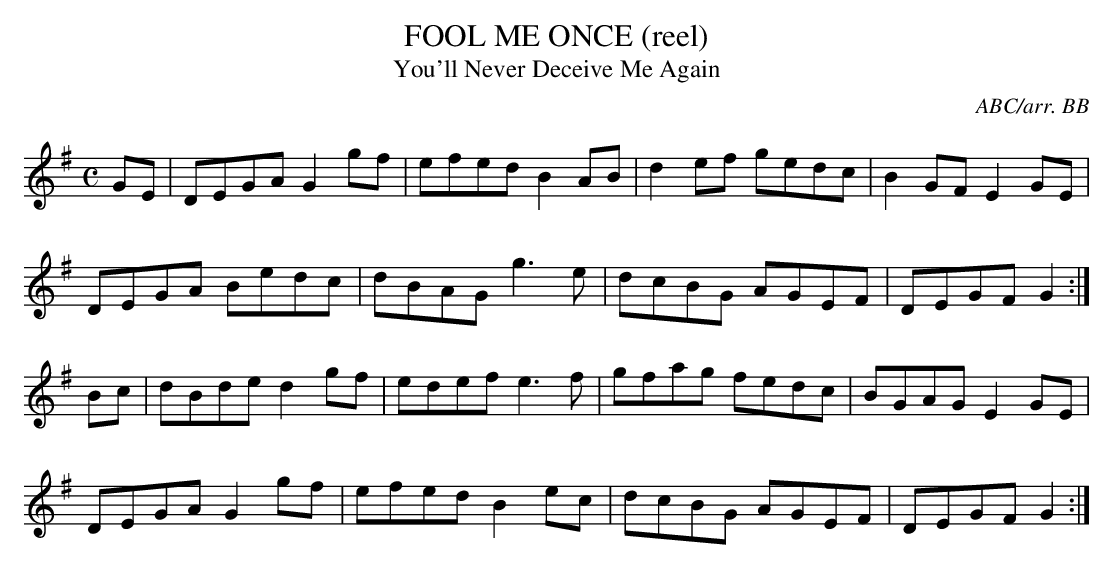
X:1
T:FOOL ME ONCE (reel)
T:You'll Never Deceive Me Again
C:ABC/arr. BB
L:1/8
M:C
K:G
GE|DEGA G2gf|efed B2AB|d2ef gedc|B2GF E2GE|
DEGA Bedc|dBAG g3e|dcBG AGEF|DEGF G2 :|
Bc|dBde d2gf|edef e3f|gfag fedc|BGAG E2GE|
DEGA G2gf|efed B2ec|dcBG AGEF|DEGF G2 :|
